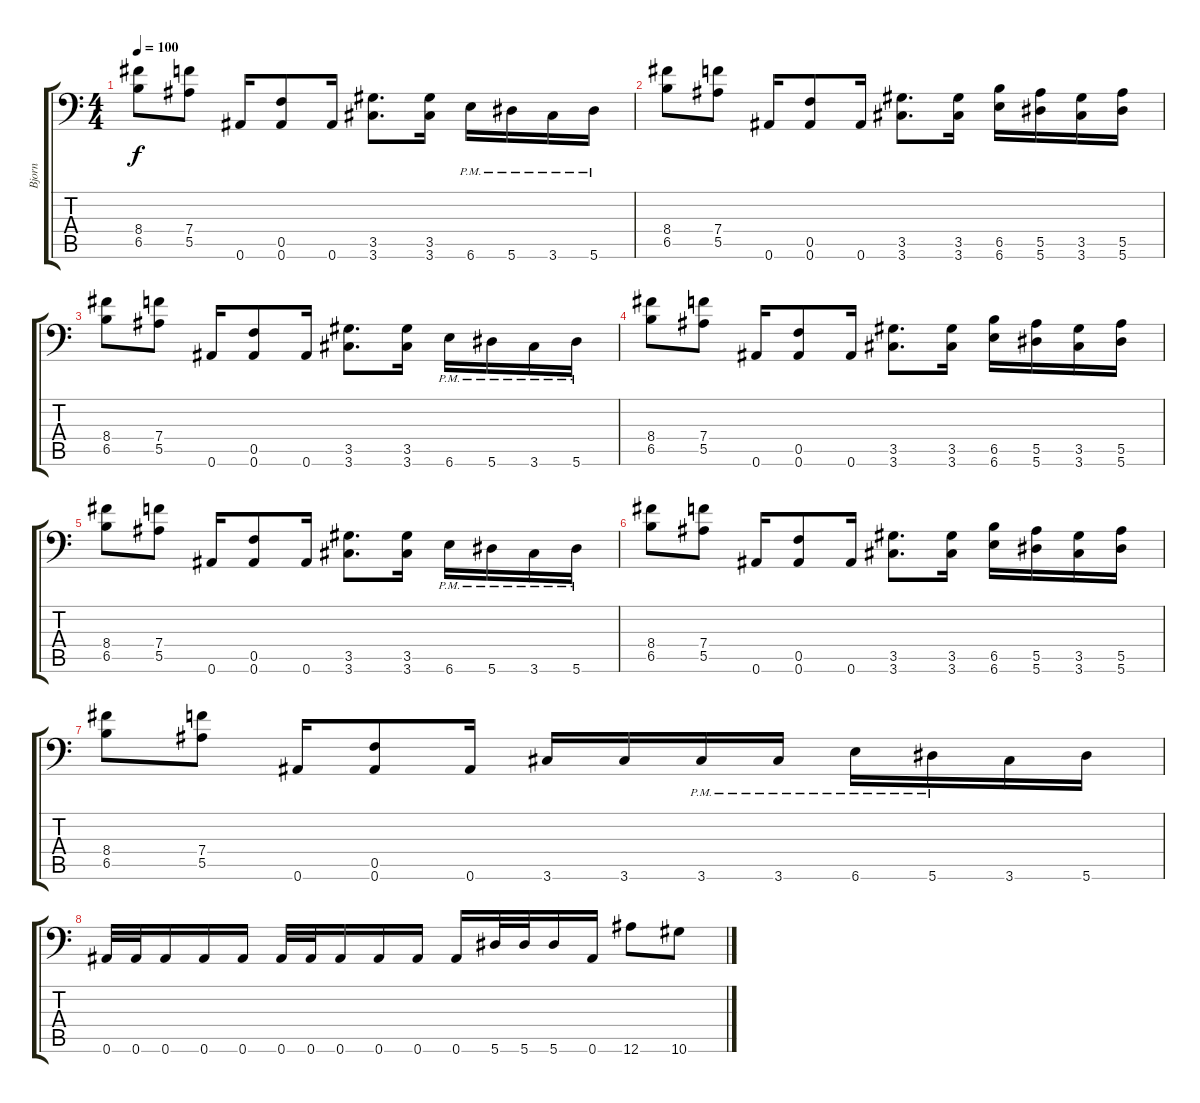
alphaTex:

\track ("Bjorn" "Bjorn") {instrument distortionguitar}
\staff {score tabs}
\tuning (C4 G3 Eb3 Bb2 F2 Bb1) {hide}
\ts (4 4)
\tempo 100
\clef f4
\ks c
(8.4 6.5).8{dy f} (7.4 5.5).8 0.6.16 (0.5 0.6).8 0.6.16 (3.5 3.6).8{d} (3.5 3.6).16 6.6{pm}.16 5.6{pm}.16 3.6{pm}.16 5.6{pm}.16 |
(8.4 6.5).8 (7.4 5.5).8 0.6.16 (0.5 0.6).8 0.6.16 (3.5 3.6).8{d} (3.5 3.6).16 (6.5 6.6).16 (5.5 5.6).16 (3.5 3.6).16 (5.5 5.6).16 |
(8.4 6.5).8 (7.4 5.5).8 0.6.16 (0.5 0.6).8 0.6.16 (3.5 3.6).8{d} (3.5 3.6).16 6.6{pm}.16 5.6{pm}.16 3.6{pm}.16 5.6{pm}.16 |
(8.4 6.5).8 (7.4 5.5).8 0.6.16 (0.5 0.6).8 0.6.16 (3.5 3.6).8{d} (3.5 3.6).16 (6.5 6.6).16 (5.5 5.6).16 (3.5 3.6).16 (5.5 5.6).16 |
(8.4 6.5).8 (7.4 5.5).8 0.6.16 (0.5 0.6).8 0.6.16 (3.5 3.6).8{d} (3.5 3.6).16 6.6{pm}.16 5.6{pm}.16 3.6{pm}.16 5.6{pm}.16 |
(8.4 6.5).8 (7.4 5.5).8 0.6.16 (0.5 0.6).8 0.6.16 (3.5 3.6).8{d} (3.5 3.6).16 (6.5 6.6).16 (5.5 5.6).16 (3.5 3.6).16 (5.5 5.6).16 |
(8.4 6.5).8 (7.4 5.5).8 0.6.16 (0.5 0.6).8 0.6.16 3.6.16 3.6.16 3.6{pm}.16 3.6{pm}.16 6.6{pm}.16 5.6{pm}.16 3.6.16 5.6.16 |
0.6.32 0.6.32 0.6.16 0.6.16 0.6.16 0.6.32 0.6.32 0.6.16 0.6.16 0.6.16 0.6.16 5.6.32 5.6.32 5.6.16 0.6.16 12.6.8 10.6.8
